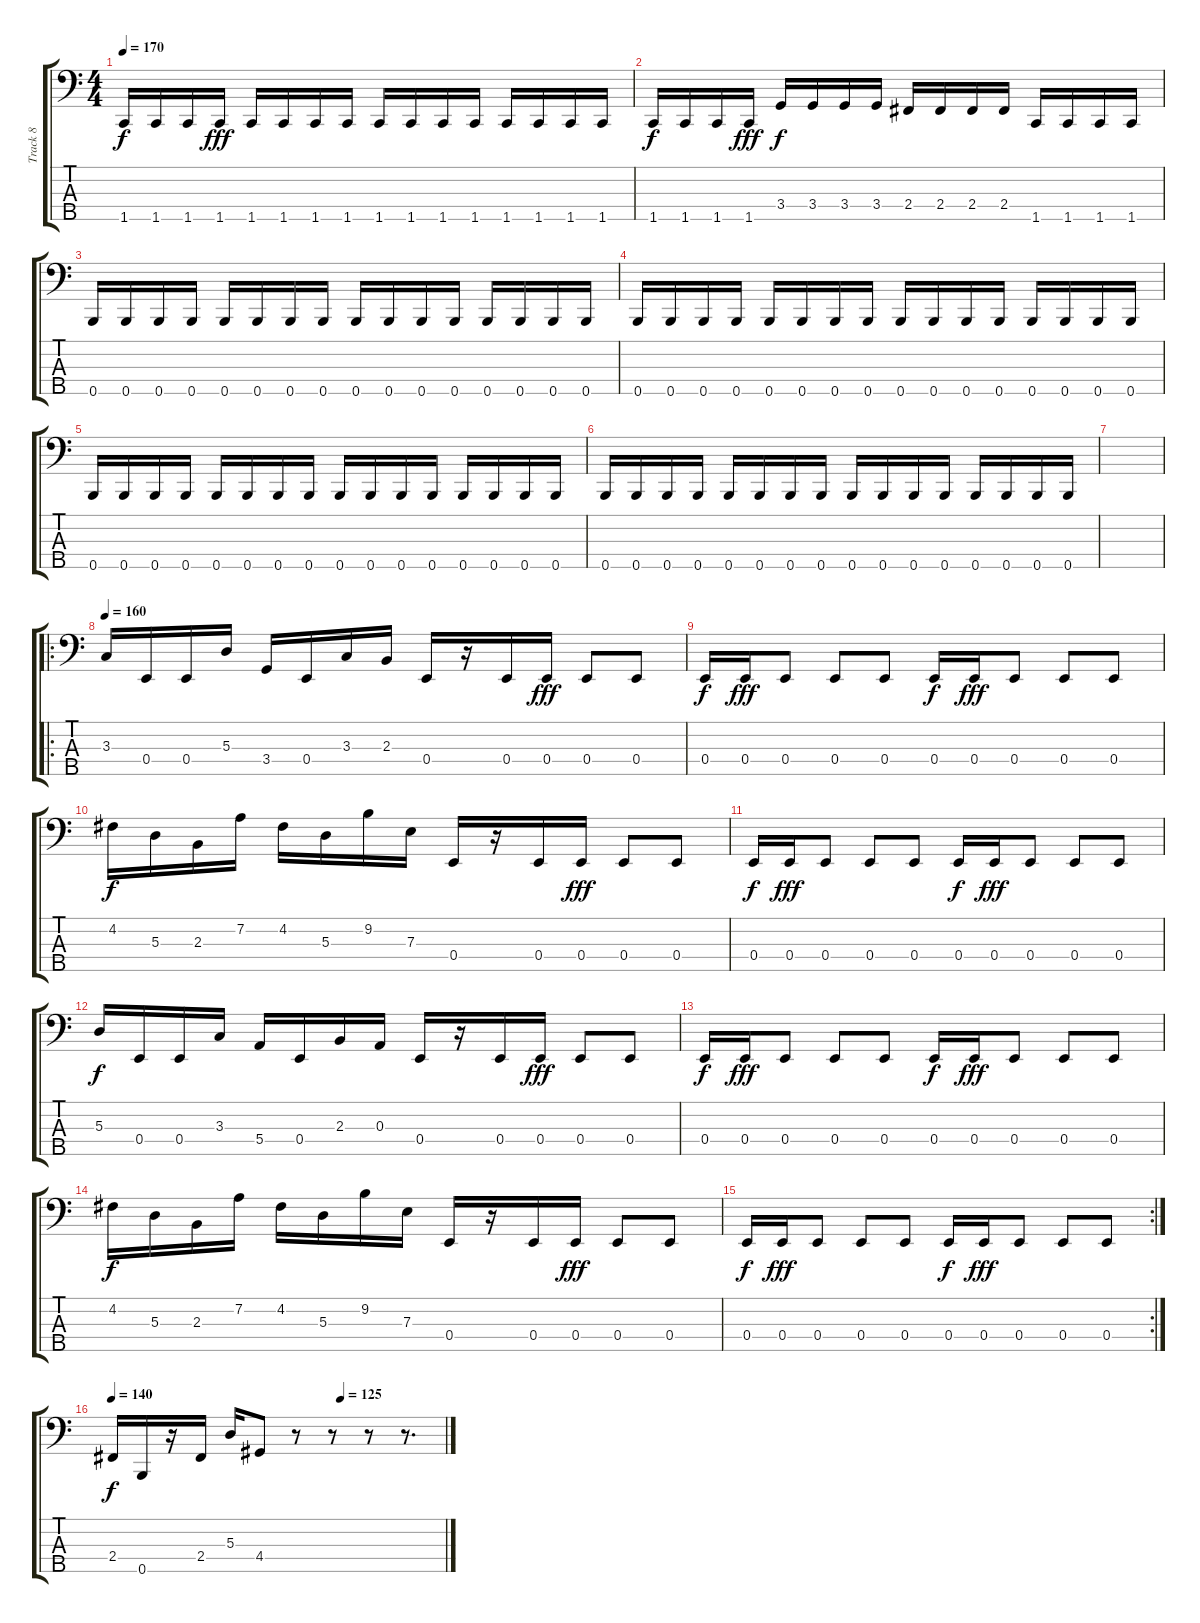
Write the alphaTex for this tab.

\track ("Track 8" "Track 8") {instrument electricbassfinger}
\staff {score tabs}
\tuning (G2 D2 A1 E1 B0) {hide}
\ts (4 4)
\tempo 170
\clef f4
\ks c
1.5.16{dy f} 1.5.16 1.5.16 1.5.16{dy fff} 1.5.16 1.5.16 1.5.16 1.5.16 1.5.16 1.5.16 1.5.16 1.5.16 1.5.16 1.5.16 1.5.16 1.5.16 |
1.5.16{dy f} 1.5.16 1.5.16 1.5.16{dy fff} 3.4.16{dy f} 3.4.16 3.4.16 3.4.16 2.4.16 2.4.16 2.4.16 2.4.16 1.5.16 1.5.16 1.5.16 1.5.16 |
0.5.16 0.5.16 0.5.16 0.5.16 0.5.16 0.5.16 0.5.16 0.5.16 0.5.16 0.5.16 0.5.16 0.5.16 0.5.16 0.5.16 0.5.16 0.5.16 |
0.5.16 0.5.16 0.5.16 0.5.16 0.5.16 0.5.16 0.5.16 0.5.16 0.5.16 0.5.16 0.5.16 0.5.16 0.5.16 0.5.16 0.5.16 0.5.16 |
0.5.16 0.5.16 0.5.16 0.5.16 0.5.16 0.5.16 0.5.16 0.5.16 0.5.16 0.5.16 0.5.16 0.5.16 0.5.16 0.5.16 0.5.16 0.5.16 |
0.5.16 0.5.16 0.5.16 0.5.16 0.5.16 0.5.16 0.5.16 0.5.16 0.5.16 0.5.16 0.5.16 0.5.16 0.5.16 0.5.16 0.5.16 0.5.16 |
|
\ro
\tempo 160
3.3.16 0.4.16 0.4.16 5.3.16 3.4.16 0.4.16 3.3.16 2.3.16 0.4.16 r.16 0.4.16 0.4.16{dy fff} 0.4.8 0.4.8 |
0.4.16{dy f} 0.4.16{dy fff} 0.4.8 0.4.8 0.4.8 0.4.16{dy f} 0.4.16{dy fff} 0.4.8 0.4.8 0.4.8 |
4.2.16{dy f} 5.3.16 2.3.16 7.2.16 4.2.16 5.3.16 9.2.16 7.3.16 0.4.16 r.16 0.4.16 0.4.16{dy fff} 0.4.8 0.4.8 |
0.4.16{dy f} 0.4.16{dy fff} 0.4.8 0.4.8 0.4.8 0.4.16{dy f} 0.4.16{dy fff} 0.4.8 0.4.8 0.4.8 |
5.3.16{dy f} 0.4.16 0.4.16 3.3.16 5.4.16 0.4.16 2.3.16 0.3.16 0.4.16 r.16 0.4.16 0.4.16{dy fff} 0.4.8 0.4.8 |
0.4.16{dy f} 0.4.16{dy fff} 0.4.8 0.4.8 0.4.8 0.4.16{dy f} 0.4.16{dy fff} 0.4.8 0.4.8 0.4.8 |
4.2.16{dy f} 5.3.16 2.3.16 7.2.16 4.2.16 5.3.16 9.2.16 7.3.16 0.4.16 r.16 0.4.16 0.4.16{dy fff} 0.4.8 0.4.8 |
\rc 2
0.4.16{dy f} 0.4.16{dy fff} 0.4.8 0.4.8 0.4.8 0.4.16{dy f} 0.4.16{dy fff} 0.4.8 0.4.8 0.4.8 |
\tempo 140
\tempo (125 0.6875)
2.4.16{dy f} 0.5.16 r.16 2.4.16 5.3.16 4.4.8 r.8 r.8 r.8 r.8{d}
